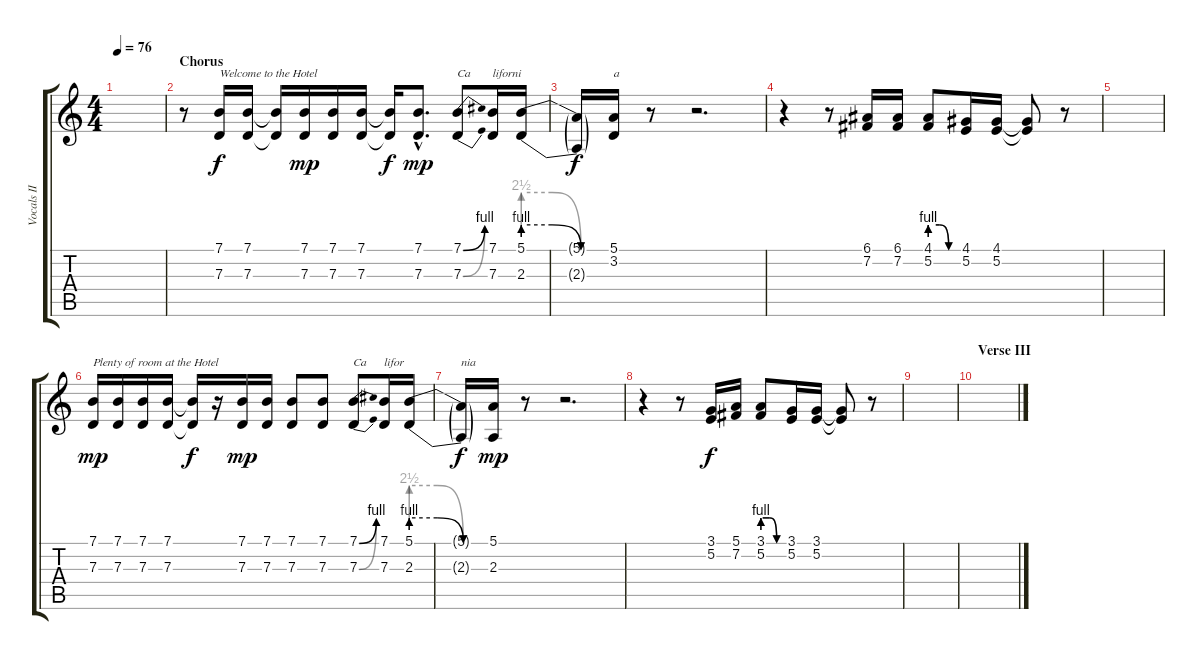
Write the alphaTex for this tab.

\track ("Vocals II" "Vocals II") {instrument lead8bassandlead}
\staff {score tabs}
\tuning (E4 B3 G3 D3 A2 E2) {hide}
\ts (4 4)
\tempo 76
\clef g2
\ks c
|
\section ("" "Chorus")
r.8 (7.1 7.3).16{txt "Welcome to the Hotel "} (7.1 7.3).16 (7.1{t} 7.3{t}).16{dy f} (7.1 7.3).16{dy mp} (7.1 7.3).16 (7.1 7.3).16 (7.1{t} 7.3{t}).16{dy f} (7.1{hac} 7.3{hac}).8{d dy mp} (7.1{be (bend 0 0 60 4)} 7.3{be (bend 0 0 60 4)}).8{txt "Ca"} (7.1 7.3).16{txt "liforni"} (5.1{be (custom 0 4 20 4 40 0 60 0)} 2.3{be (custom 0 10 20 10 40 0 60 0)}).16 |
(5.1{t} 2.3{t}).16{dy f} (5.1 3.2).16{txt "a"} r.8 r.2{d} |
r.4 r.8 (6.1 7.2).16 (6.1 7.2).16 (4.1{be (custom 0 4 20 4 40 0 60 0)} 5.2{be (custom 0 4 20 4 40 0 60 0)}).8 (4.1 5.2).16 (4.1 5.2).16 (4.1{t} 5.2{t}).8 r.8 |
|
(7.1 7.3).16{txt "Plenty of room at the Hotel " dy mp} (7.1 7.3).16 (7.1 7.3).16 (7.1 7.3).16 (7.1{t} 7.3{t}).16{dy f} r.16 (7.1 7.3).16{dy mp} (7.1 7.3).16 (7.1 7.3).8 (7.1 7.3).8 (7.1{be (bend 0 0 60 4)} 7.3{be (bend 0 0 60 4)}).8{txt "Ca"} (7.1 7.3).16{txt "lifor"} (5.1{be (custom 0 4 20 4 40 0 60 0)} 2.3{be (custom 0 10 20 10 40 0 60 0)}).16 |
(5.1{t} 2.3{t}).16{txt "nia " dy f} (5.1 2.3).16{dy mp} r.8 r.2{d} |
r.4 r.8 (3.1 5.2).16{dy f} (5.1 7.2).16 (3.1{be (custom 0 4 20 4 40 0 60 0)} 5.2{be (custom 0 4 20 4 40 0 60 0)}).8 (3.1 5.2).16 (3.1 5.2).16 (3.1{t} 5.2{t}).8 r.8 |
|
\section ("" "Verse III")
